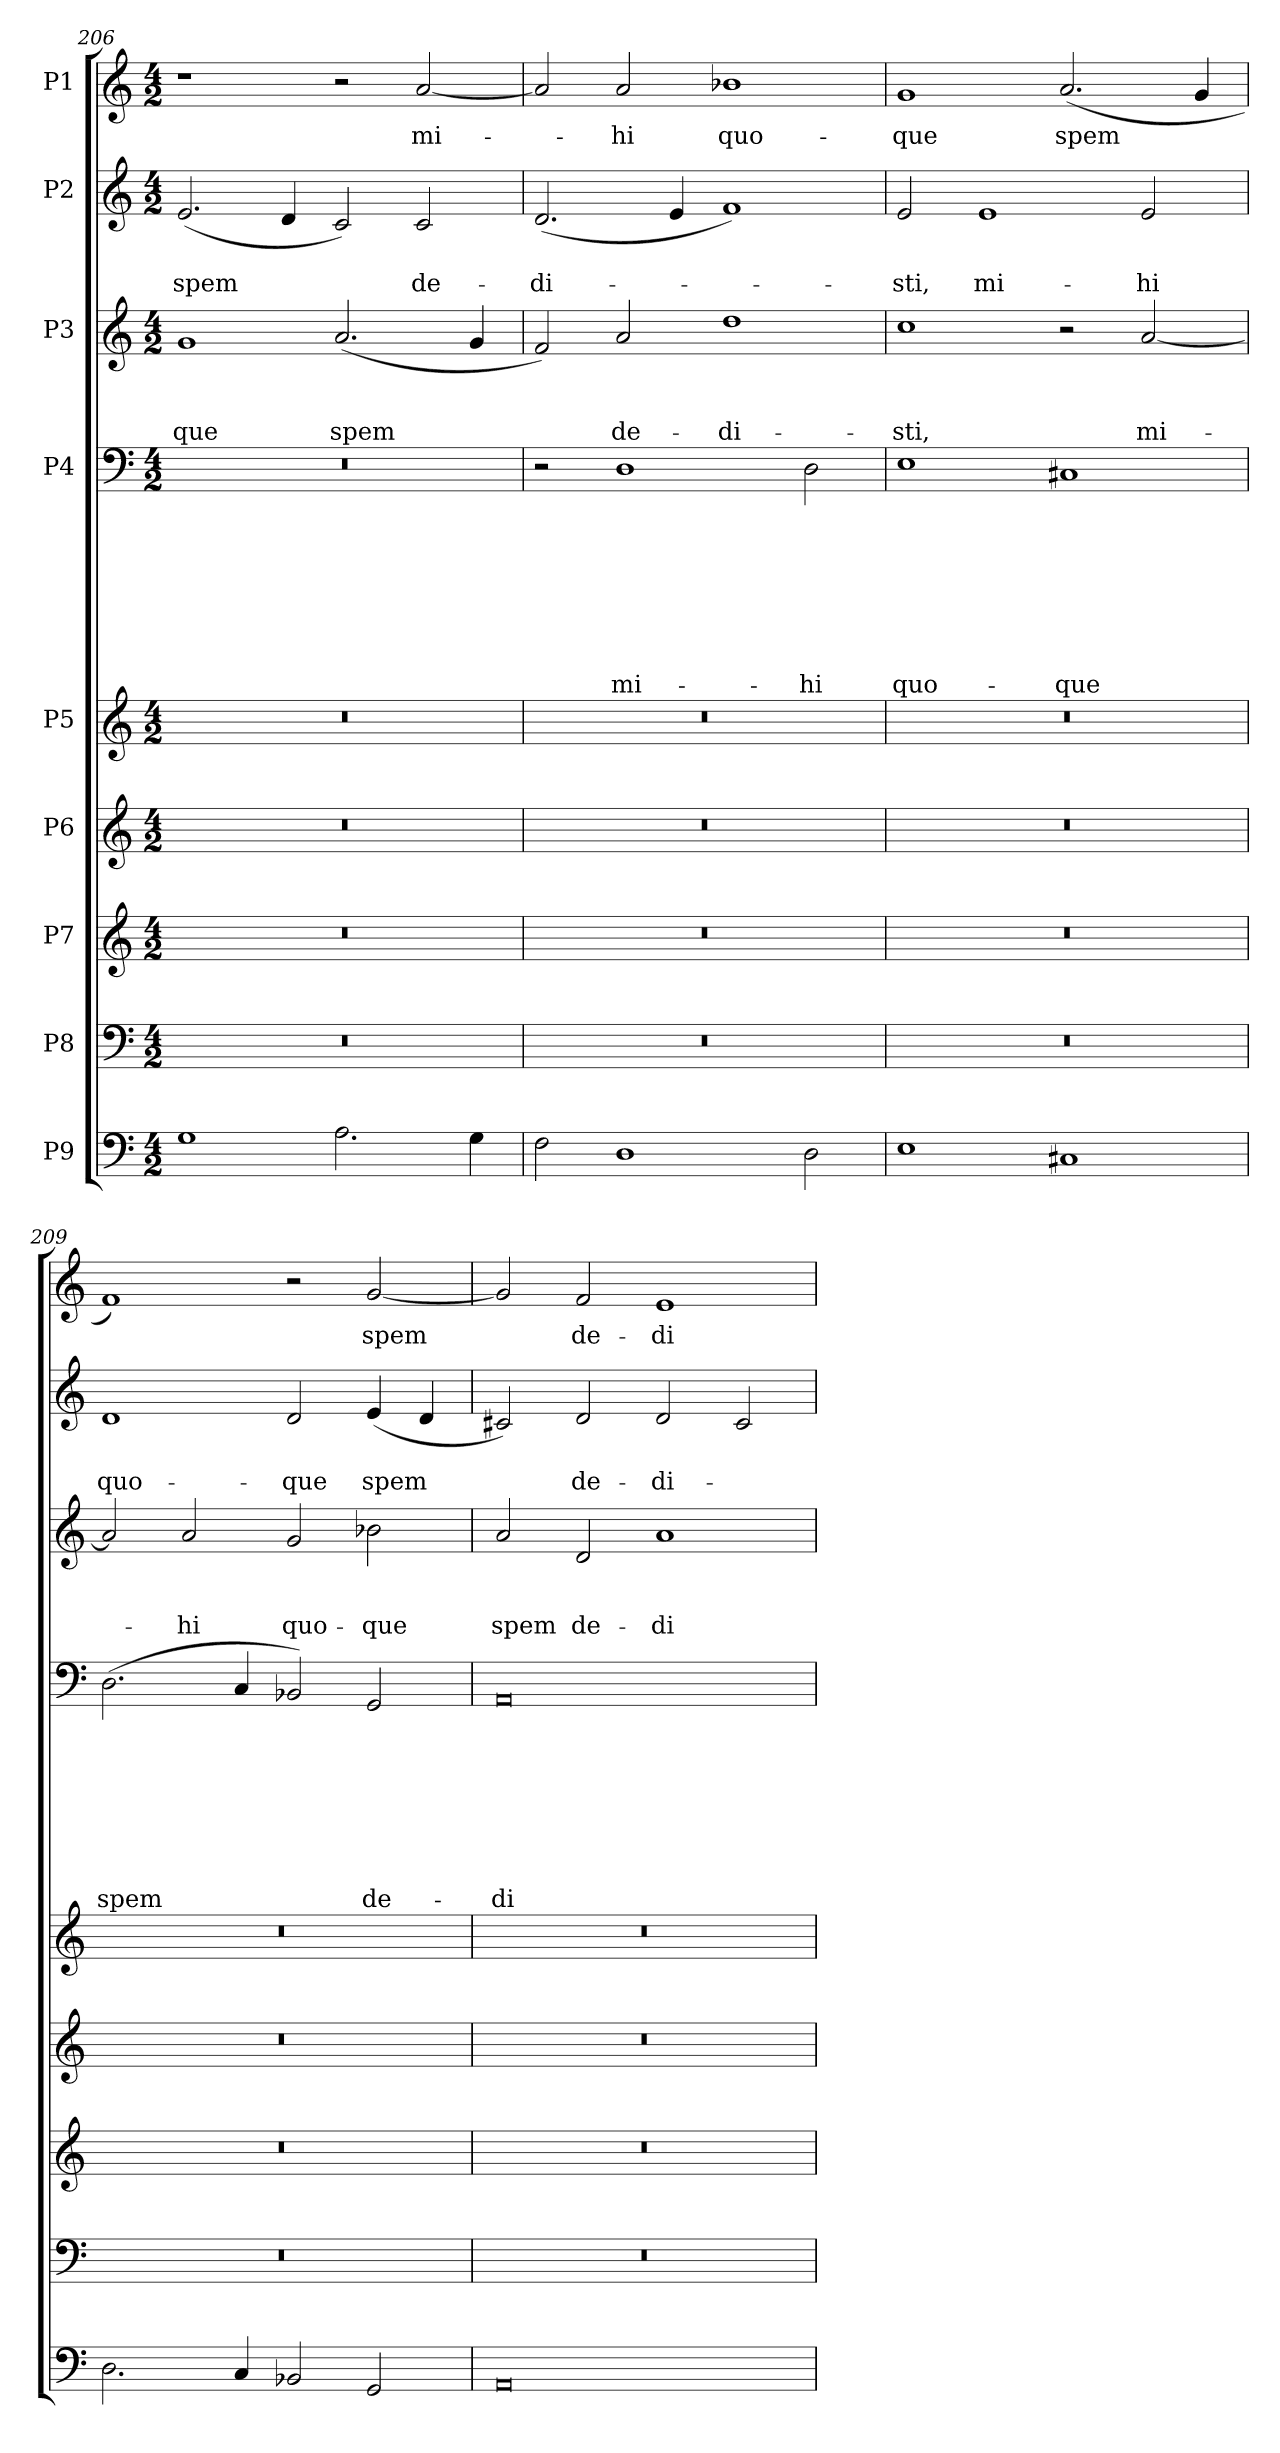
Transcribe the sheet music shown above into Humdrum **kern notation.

**kern	**kern	**kern	**kern	**kern	**kern	**text	**text	**text	**text	**text	**text	**text	**text	**kern	**text	**text	**text	**kern	**text	**text	**kern	**text
*part9	*part8	*part7	*part6	*part5	*part4	*part4	*part4	*part4	*part4	*part4	*part4	*part4	*part4	*part3	*part3	*part3	*part3	*part2	*part2	*part2	*part1	*part1
*staff9	*staff8	*staff7	*staff6	*staff5	*staff4	*staff4	*staff4	*staff4	*staff4	*staff4	*staff4	*staff4	*staff4	*staff3	*staff3	*staff3	*staff3	*staff2	*staff2	*staff2	*staff1	*staff1
*I"P9	*I"P8	*I"P7	*I"P6	*I"P5	*I"P4	*	*	*	*	*	*	*	*	*I"P3	*	*	*	*I"P2	*	*	*I"P1	*
!!LO:PB:g=z
*clefF4	*clefF4	*clefG2	*clefG2	*clefG2	*clefF4	*	*	*	*	*	*	*	*	*clefG2	*	*	*	*clefG2	*	*	*clefG2	*
*	*	*ITrd7c12	*	*	*	*	*	*	*	*	*	*	*	*ITrd7c12	*	*	*	*	*	*	*	*
*k[]	*k[]	*k[]	*k[]	*k[]	*k[]	*	*	*	*	*	*	*	*	*k[]	*	*	*	*k[]	*	*	*k[]	*
*C:	*C:	*C:	*C:	*C:	*C:	*	*	*	*	*	*	*	*	*C:	*	*	*	*C:	*	*	*C:	*
*M4/2	*M4/2	*M4/2	*M4/2	*M4/2	*M4/2	*	*	*	*	*	*	*	*	*M4/2	*	*	*	*M4/2	*	*	*M4/2	*
=206	=206	=206	=206	=206	=206	=206	=206	=206	=206	=206	=206	=206	=206	=206	=206	=206	=206	=206	=206	=206	=206	=206
*^	*	*	*	*	*	*	*	*	*	*	*	*	*	*	*	*	*	*	*	*	*	*
!	!	!LO:N:vis=1	!LO:N:vis=1	!LO:N:vis=1	!LO:N:vis=1	!LO:N:vis=1	!	!	!	!	!	!	!	!	!	!	!	!LO:LY:b	!	!	!LO:LY:b	!	!
1G	0ryy	0r	0r	0r	0r	0r	.	.	.	.	.	.	.	.	1G	.	.	-que	(<2.e/	.	spem	1r	.
.	.	.	.	.	.	.	.	.	.	.	.	.	.	.	.	.	.	.	4d/	.	.	.	.
!	!	!	!	!	!	!	!	!	!	!	!	!	!	!	!	!	!	!LO:LY:b	!	!	!	!	!
2.A\	.	.	.	.	.	.	.	.	.	.	.	.	.	.	(<2.A/	.	.	spem	2c/)	.	.	2r	.
!	!	!	!	!	!	!	!	!	!	!	!	!	!	!	!	!	!	!	!	!	!LO:LY:b	!	!LO:LY:b
.	.	.	.	.	.	.	.	.	.	.	.	.	.	.	.	.	.	.	2c/	.	de-	[<2a/	mi-
4G\	.	.	.	.	.	.	.	.	.	.	.	.	.	.	4G/	.	.	.	.	.	.	.	.
=207	=207	=207	=207	=207	=207	=207	=207	=207	=207	=207	=207	=207	=207	=207	=207	=207	=207	=207	=207	=207	=207	=207	=207
!	!	!LO:N:vis=1	!LO:N:vis=1	!LO:N:vis=1	!LO:N:vis=1	!	!	!	!	!	!	!	!	!	!	!	!	!	!	!	!LO:LY:b	!	!
2F\	0ryy	0r	0r	0r	0r	2r	.	.	.	.	.	.	.	.	2F/)	.	.	.	(<2.d/	.	-di-	2a/]	.
!	!	!	!	!	!	!	!	!	!	!	!	!	!	!LO:LY:b	!	!	!	!LO:LY:b	!	!	!	!	!LO:LY:b
1D	.	.	.	.	.	1D	.	.	.	.	.	.	.	mi-	2A/	.	.	de-	.	.	.	2a/	-hi
.	.	.	.	.	.	.	.	.	.	.	.	.	.	.	.	.	.	.	4e/	.	.	.	.
!	!	!	!	!	!	!	!	!	!	!	!	!	!	!	!	!	!	!LO:LY:b	!	!	!	!	!LO:LY:b
.	.	.	.	.	.	.	.	.	.	.	.	.	.	.	1d	.	.	-di-	1f)	.	.	1b-X	quo-
!	!	!	!	!	!	!	!	!	!	!	!	!	!	!LO:LY:b	!	!	!	!	!	!	!	!	!
2D\	.	.	.	.	.	2D\	.	.	.	.	.	.	.	-hi	.	.	.	.	.	.	.	.	.
=208	=208	=208	=208	=208	=208	=208	=208	=208	=208	=208	=208	=208	=208	=208	=208	=208	=208	=208	=208	=208	=208	=208	=208
!	!	!LO:N:vis=1	!LO:N:vis=1	!LO:N:vis=1	!LO:N:vis=1	!	!	!	!	!	!	!	!	!LO:LY:b	!	!	!	!LO:LY:b	!	!	!LO:LY:b	!	!LO:LY:b
1E	0ryy	0r	0r	0r	0r	1E	.	.	.	.	.	.	.	quo-	1c	.	.	-sti,	2e/	.	-sti,	1g	-que
!	!	!	!	!	!	!	!	!	!	!	!	!	!	!	!	!	!	!	!	!	!LO:LY:b	!	!
.	.	.	.	.	.	.	.	.	.	.	.	.	.	.	.	.	.	.	1e	.	mi-	.	.
!	!	!	!	!	!	!	!	!	!	!	!	!	!	!LO:LY:b	!	!	!	!	!	!	!	!	!LO:LY:b
1C#X	.	.	.	.	.	1C#X	.	.	.	.	.	.	.	-que	2r	.	.	.	.	.	.	(<2.a/	spem
!	!	!	!	!	!	!	!	!	!	!	!	!	!	!	!	!	!	!LO:LY:b	!	!	!LO:LY:b	!	!
.	.	.	.	.	.	.	.	.	.	.	.	.	.	.	[<2A/	.	.	mi-	2e/	.	-hi	.	.
.	.	.	.	.	.	.	.	.	.	.	.	.	.	.	.	.	.	.	.	.	.	4g/	.
=209	=209	=209	=209	=209	=209	=209	=209	=209	=209	=209	=209	=209	=209	=209	=209	=209	=209	=209	=209	=209	=209	=209	=209
!	!	!LO:N:vis=1	!LO:N:vis=1	!LO:N:vis=1	!LO:N:vis=1	!	!	!	!	!	!	!	!	!LO:LY:b	!	!	!	!	!	!	!LO:LY:b	!	!
2.D\	0ryy	0r	0r	0r	0r	(<2.D\	.	.	.	.	.	.	.	spem	2A/]	.	.	.	1d	.	quo-	1f)	.
!	!	!	!	!	!	!	!	!	!	!	!	!	!	!	!	!	!	!LO:LY:b	!	!	!	!	!
.	.	.	.	.	.	.	.	.	.	.	.	.	.	.	2A/	.	.	-hi	.	.	.	.	.
4C/	.	.	.	.	.	4C/	.	.	.	.	.	.	.	.	.	.	.	.	.	.	.	.	.
!	!	!	!	!	!	!	!	!	!	!	!	!	!	!	!	!	!	!LO:LY:b	!	!	!LO:LY:b	!	!
2BB-X/	.	.	.	.	.	2BB-X/)	.	.	.	.	.	.	.	.	2G/	.	.	quo-	2d/	.	-que	2r	.
!	!	!	!	!	!	!	!	!	!	!	!	!	!	!LO:LY:b	!	!	!	!LO:LY:b	!	!	!LO:LY:b	!	!LO:LY:b
2GG/	.	.	.	.	.	2GG/	.	.	.	.	.	.	.	de-	2B-X\	.	.	-que	(<4e/	.	spem	[<2g/	spem
.	.	.	.	.	.	.	.	.	.	.	.	.	.	.	.	.	.	.	4d/	.	.	.	.
=210	=210	=210	=210	=210	=210	=210	=210	=210	=210	=210	=210	=210	=210	=210	=210	=210	=210	=210	=210	=210	=210	=210	=210
!	!	!LO:N:vis=1	!LO:N:vis=1	!LO:N:vis=1	!LO:N:vis=1	!	!	!	!	!	!	!	!	!LO:LY:b	!	!	!	!LO:LY:b	!	!	!	!	!
0AA	0ryy	0r	0r	0r	0r	0AA	.	.	.	.	.	.	.	-di-	2A/	.	.	spem	2c#X/)	.	.	2g/]	.
!	!	!	!	!	!	!	!	!	!	!	!	!	!	!	!	!	!	!LO:LY:b	!	!	!LO:LY:b	!	!LO:LY:b
.	.	.	.	.	.	.	.	.	.	.	.	.	.	.	2D/	.	.	de-	2d/	.	de-	2f/	de-
!	!	!	!	!	!	!	!	!	!	!	!	!	!	!	!	!	!	!LO:LY:b	!	!	!LO:LY:b	!	!LO:LY:b
.	.	.	.	.	.	.	.	.	.	.	.	.	.	.	1A	.	.	-di-	2d/	.	-di-	1e	-di-
.	.	.	.	.	.	.	.	.	.	.	.	.	.	.	.	.	.	.	2c#/	.	.	.	.
*v	*v	*	*	*	*	*	*	*	*	*	*	*	*	*	*	*	*	*	*	*	*	*	*
=	=	=	=	=	=	=	=	=	=	=	=	=	=	=	=	=	=	=	=	=	=	=
*-	*-	*-	*-	*-	*-	*-	*-	*-	*-	*-	*-	*-	*-	*-	*-	*-	*-	*-	*-	*-	*-	*-
